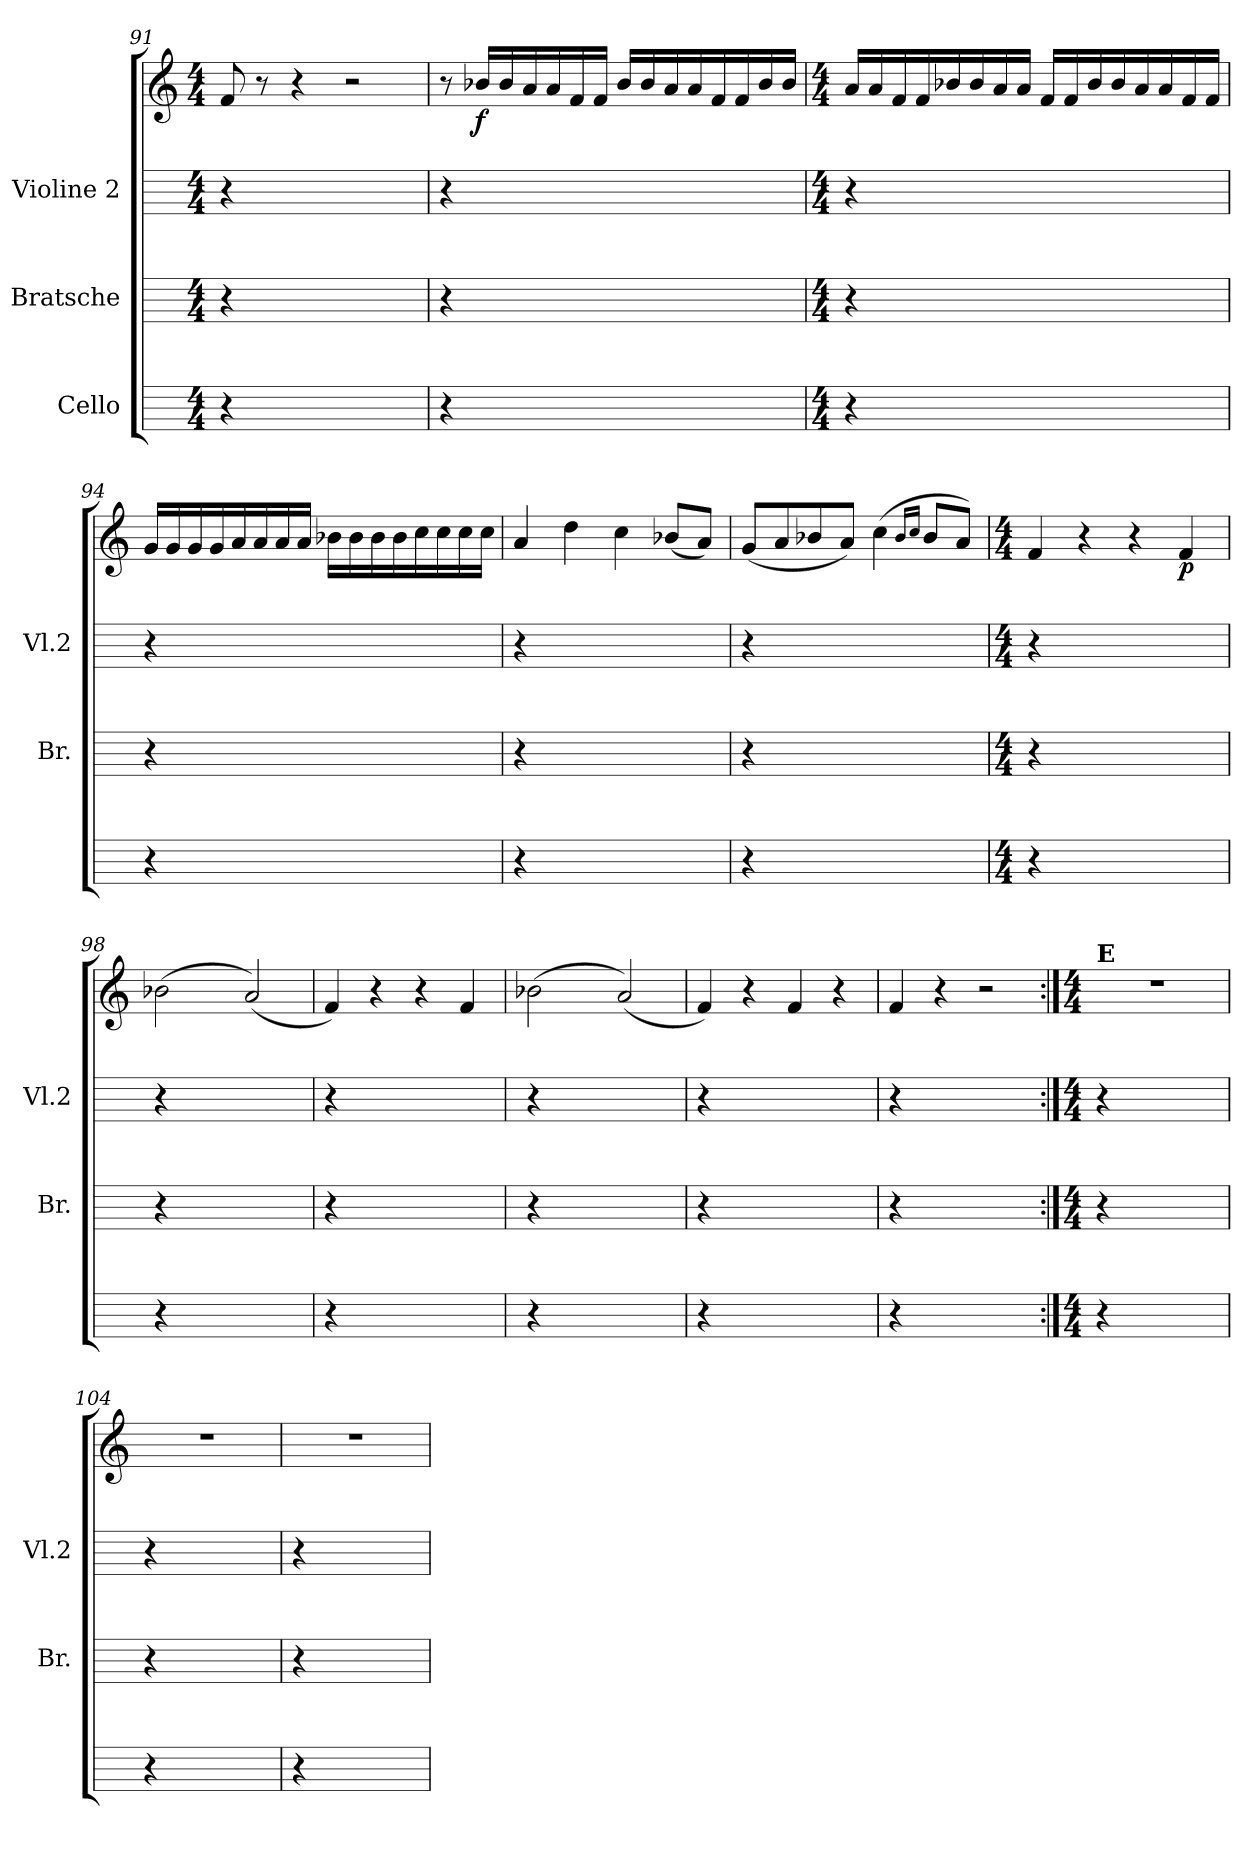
**kern	**kern	**kern	**kern	**dynam
*part4	*part3	*part2	*part1	*part1
*staff4	*staff3	*staff2	*staff1	*staff1
*I"Cello	*I"Bratsche	*I"Violine 2	*	*
*	*I'Br.	*I'Vl.2	*	*
*	*	*	*clefG2	*
*M4/4	*M4/4	*M4/4	*M4/4	*
=91	=91	=91	=91	=91
4r	4r	4r	8f	.
.	.	.	8r	.
2.ryy	2.ryy	2.ryy	4r	.
.	.	.	2r	.
=92	=92	=92	=92	=92
4r	4r	4r	8r	.
!	!	!	!	!LO:DY:b
.	.	.	16b-LL	f
.	.	.	16b-	.
2.ryy	2.ryy	2.ryy	16a	.
.	.	.	16a	.
.	.	.	16f	.
.	.	.	16fJJ	.
.	.	.	16b-LL	.
.	.	.	16b-	.
.	.	.	16a	.
.	.	.	16a	.
.	.	.	16f	.
.	.	.	16f	.
.	.	.	16b-	.
.	.	.	16b-JJ	.
=93	=93	=93	=93	=93
*M4/4	*M4/4	*M4/4	*M4/4	*
4r	4r	4r	16aLL	.
.	.	.	16a	.
.	.	.	16f	.
.	.	.	16f	.
2.ryy	2.ryy	2.ryy	16b-	.
.	.	.	16b-	.
.	.	.	16a	.
.	.	.	16aJJ	.
.	.	.	16fLL	.
.	.	.	16f	.
.	.	.	16b-	.
.	.	.	16b-	.
.	.	.	16a	.
.	.	.	16a	.
.	.	.	16f	.
.	.	.	16fJJ	.
=94	=94	=94	=94	=94
4r	4r	4r	16gLL	.
.	.	.	16g	.
.	.	.	16g	.
.	.	.	16g	.
2.ryy	2.ryy	2.ryy	16a	.
.	.	.	16a	.
.	.	.	16a	.
.	.	.	16aJJ	.
.	.	.	16b-LL	.
.	.	.	16b-	.
.	.	.	16b-	.
.	.	.	16b-	.
.	.	.	16cc	.
.	.	.	16cc	.
.	.	.	16cc	.
.	.	.	16ccJJ	.
=95	=95	=95	=95	=95
4r	4r	4r	4a	.
2.ryy	2.ryy	2.ryy	4dd	.
.	.	.	4cc	.
.	.	.	(<8b-L	.
.	.	.	8aJ)	.
=96	=96	=96	=96	=96
4r	4r	4r	(<8gL	.
.	.	.	8a	.
2.ryy	2.ryy	2.ryy	8b-	.
.	.	.	8aJ)	.
.	.	.	(<4cc	.
.	.	.	16qb-LL	.
.	.	.	16qccJJ	.
.	.	.	8b-L	.
.	.	.	8aJ)	.
=97	=97	=97	=97	=97
*M4/4	*M4/4	*M4/4	*M4/4	*
4r	4r	4r	4f	.
2.ryy	2.ryy	2.ryy	4r	.
.	.	.	4r	.
!	!	!	!	!LO:DY:b
.	.	.	4f	p
=98	=98	=98	=98	=98
4r	4r	4r	(<2b-	.
2.ryy	2.ryy	2.ryy	.	.
.	.	.	(<2a)	.
=99	=99	=99	=99	=99
4r	4r	4r	4f)	.
2.ryy	2.ryy	2.ryy	4r	.
.	.	.	4r	.
.	.	.	4f	.
=100	=100	=100	=100	=100
4r	4r	4r	(<2b-	.
2.ryy	2.ryy	2.ryy	.	.
.	.	.	(<2a)	.
=101	=101	=101	=101	=101
4r	4r	4r	4f)	.
2.ryy	2.ryy	2.ryy	4r	.
.	.	.	4f	.
.	.	.	4r	.
=102	=102	=102	=102	=102
4r	4r	4r	4f	.
2.ryy	2.ryy	2.ryy	4r	.
.	.	.	2r	.
=103:|!	=103:|!	=103:|!	=103:|!	=103:|!
*M4/4	*M4/4	*M4/4	*M4/4	*
!	!	!	!LO:TX:a:B:t=E	!
4r	4r	4r	1r	.
2.ryy	2.ryy	2.ryy	.	.
=104	=104	=104	=104	=104
4r	4r	4r	1r	.
2.ryy	2.ryy	2.ryy	.	.
=105	=105	=105	=105	=105
4r	4r	4r	1r	.
2.ryy	2.ryy	2.ryy	.	.
=	=	=	=	=
*-	*-	*-	*-	*-
